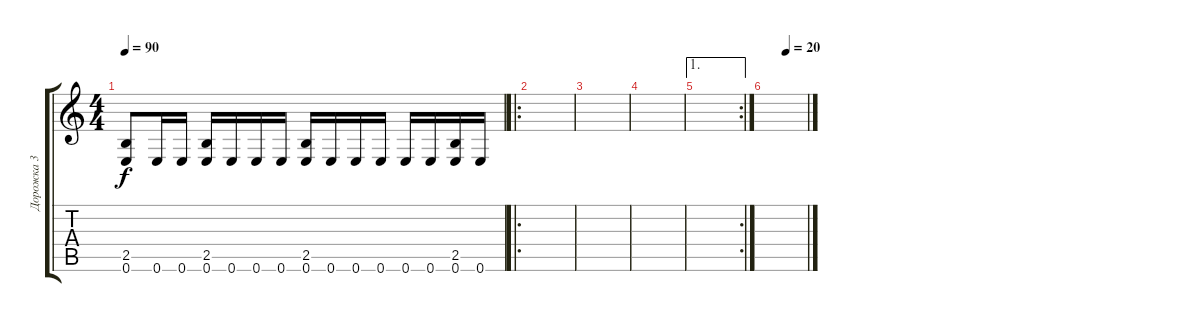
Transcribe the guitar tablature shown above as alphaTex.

\track ("Дорожка 3" "Дорожка 3") {instrument distortionguitar}
\staff {score tabs}
\tuning (E4 B3 G3 D3 A2 E2) {hide}
\ts (4 4)
\tempo 90
\clef g2
\ks c
(2.5 0.6).8{dy f} 0.6.16 0.6.16 (2.5 0.6).16 0.6.16 0.6.16 0.6.16 (2.5 0.6).16 0.6.16 0.6.16 0.6.16 0.6.16 0.6.16 (2.5 0.6).16 0.6.16 |
\ro
|
|
|
\ae 1
\rc 2
|
\tempo (20 0.5)
